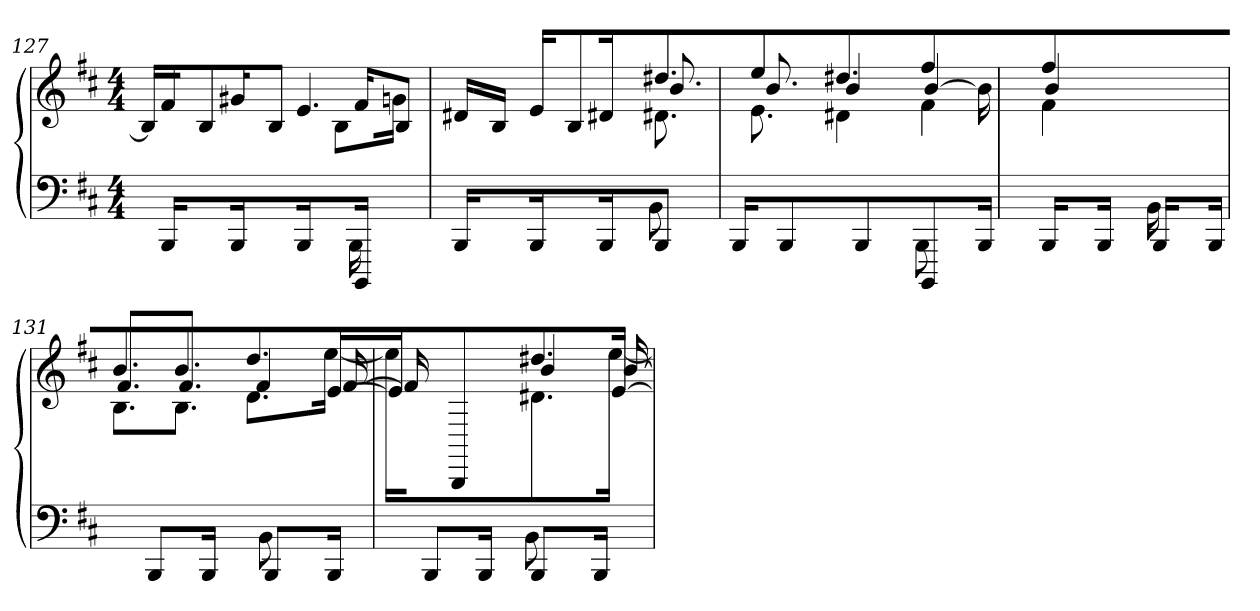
**kern	**kern
*part2	*part1
*staff2	*staff1
*clefF4	*clefG2
*k[f#c#]	*k[f#c#]
*b:	*b:
*M4/4	*M4/4
=127	=127
*^	*^
*	*	*	*^
16ryy	2.ryy	16BLL]	8.ryy	2.ryy
16BBBLL	.	16f#J	.	.
8.ryy	.	16ryy	.	.
.	.	8B	8ryy@	.
16BBB	.	16g#XK	16ryy@	.
8.ryy	.	16ryy	16ryy@	.
.	.	8BJ	8ryy@	.
16BBB	.	4.e	16ryy@	.
8ryy	.	.	16ryy@	.
.	.	.	8BL	.
16BBBBJJ	16BBB	.	.	16f#KL
8.ryy	8.ryy	.	16ryy	16ryy
.	.	.	16gJk	8BJ
.	.	16ryy	16ryy	.
=128	=128	=128	=128	=128
16BBBLL	2.ryy	16d#XLL	2.ryy	2.ryy
8.ryy	.	16ryy	.	.
.	.	16BJJ	.	.
.	.	16ryy	.	.
16BBB	.	16eLL	.	.
8.ryy	.	16ryy	.	.
.	.	8BJ	.	.
16BBBJ	.	16d#XKL	.	.
8.ryy	.	8.ryy	.	.
8BBBJ	8BB	8.dd#XJ	8.d#X	8.b
16ryy	16ryy	.	.	.
=129	=129	=129	=129	=129
16BBBKL	8.ryy	16ryy	16ryy	16ryy
8ryy	.	8eeL	8.e	8.b
*v	*v	*	*	*
8BBBJ	8.ryy	.	.
.	.	8ryy	8ryy
8ryy	.	.	.
.	8.dd#XJ	4d#X	4b
8BBBL	.	.	.
8ryy	8ryy	.	.
.	.	16ryy	16ryy
*^	*	*	*
8BBBBJ	8BBB	4ff#	4f#	[4b
8ryy	8.ryy	.	.	.
16BBBJk	.	16ryy	16ryy	16b]
=130	=130	=130	=130	=130
8.ryy	8.ryy	8.ryy	8.ryy	8.ryy
*v	*v	*	*	*
16BBBLL	4ff#	4f#	4b
8.ryy	.	.	.
16BBBJJ	2ryy	2ryy	2ryy
8.ryy	.	.	.
*^	*	*	*
16BBBLL	16BB	.	.	.
8.ryy	4ryy	.	.	.
16BBBJJ	.	16ryy	16ryy	16ryy
=131	=131	=131	=131	=131
8.ryy	8.ryy	8.bL	8.BL	8.f#L
*v	*v	*	*	*
8BBBL	8ryy	8ryy	8ryy
8ryy	8.bJ	8.BJ	8.f#J
16BBBJk	.	.	.
8.ryy	8ryy	8ryy	8ryy
.	8.ddL	8.dL	4f#
*^	*	*	*
8BBBL	8BB	.	.	.
8ryy	8.ryy	8ryy	8ryy	.
.	.	.	.	16ryy
16BBBJk	.	[16eJk	[16eeJk	[16f#
=132	=132	=132	=132	=132
8ryy	8ryy	16eKL]	16eeKL]	16f#]
.	.	8.ryy	16ryy	16ryy
*v	*v	*	*	*
*	*v	*v	*v
8BBBL	.
8ryy	8BBB
16BBBJk	4ryy
8.ryy	.
*^	*^
*	*	*	*^
8BBBL	8BB	8.dd#XJ	8.d#XJ	4b
8ryy	16ryy	.	.	.
.	8.ryy	8ryy	8ryy	.
16BBBJk	.	.	.	16ryy
16ryy	.	[16eJk	[16eeJk	[16b
*v	*v	*	*	*
*	*v	*v	*v
=	=
*-	*-
